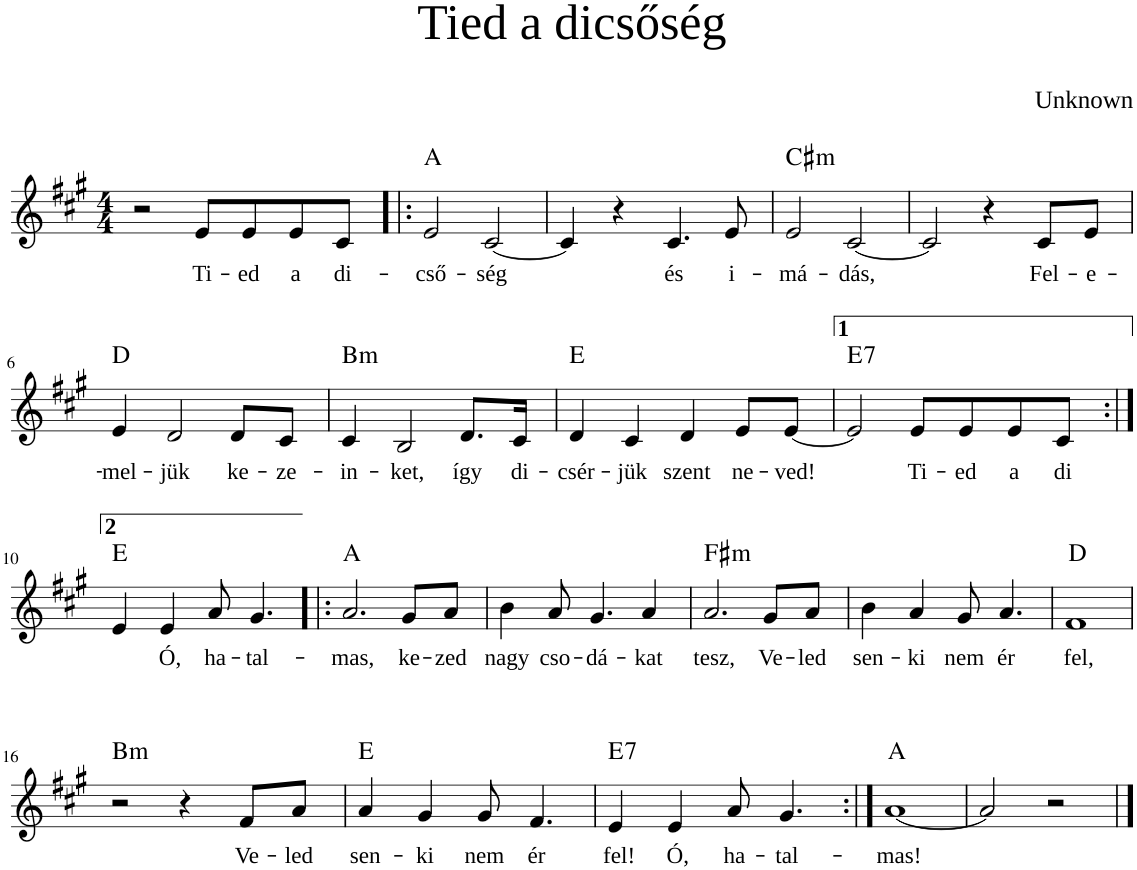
**kern	**text	**harte
*part1	*part1	*part1
*staff1	*staff1	*
*I"Choir	*	*
*I'Ch	*	*
*clefG2	*	*
*k[f#c#g#]	*	*
*M4/4	*	*
=1	=1	=1
2r	.	.
!	!LO:LY:b	!
8e/L	Ti-	.
!	!LO:LY:b	!
8e/	-ed	.
!	!LO:LY:b	!
8e/	a	.
!	!LO:LY:b	!
8c#/J	di-	.
=2!|:	=2!|:	=2!|:
!	!LO:LY:b	!
2e/	-cső-	A:maj
!	!LO:LY:b	!
[2c#/	-ség	.
=3	=3	=3
4c#/]	.	.
4r	.	.
!	!LO:LY:b	!
4.c#/	és	.
!	!LO:LY:b	!
8e/	i-	.
=4	=4	=4
!	!LO:LY:b	!LO:H:kt=m
2e/	-má-	C#:min
!	!LO:LY:b	!
[2c#/	-dás,	.
=5	=5	=5
2c#/]	.	.
4r	.	.
!	!LO:LY:b	!
8c#/L	Fel-	.
!	!LO:LY:b	!
8e/J	-e-	.
!!LO:LB:g=z
=6	=6	=6
!	!LO:LY:b	!
4e/	-mel-	D:maj
!	!LO:LY:b	!
2d/	-jük	.
!	!LO:LY:b	!
8d/L	ke-	.
!	!LO:LY:b	!
8c#/J	-ze-	.
=7	=7	=7
!	!LO:LY:b	!LO:H:kt=m
4c#/	-in-	B:min
!	!LO:LY:b	!
2B/	-ket,	.
!	!LO:LY:b	!
8.d/L	így	.
!	!LO:LY:b	!
16c#/Jk	di-	.
=8	=8	=8
!	!LO:LY:b	!
4d/	-csér-	E:maj
!	!LO:LY:b	!
4c#/	jük	.
!	!LO:LY:b	!
4d/	szent	.
!	!LO:LY:b	!
8e/L	ne-	.
!	!LO:LY:b	!
[8e/J	-ved!	.
=9	=9	=9
!	!	!LO:H:kt=7
2e/]	.	E:7
!	!LO:LY:b	!
8e/L	Ti-	.
!	!LO:LY:b	!
8e/	-ed	.
!	!LO:LY:b	!
8e/	a	.
!	!LO:LY:b	!
8c#/J	-di	.
!!LO:LB:g=z
=10:|!	=10:|!	=10:|!
4e/	.	E:maj
!	!LO:LY:b	!
4e/	Ó,	.
!	!LO:LY:b	!
8a/	ha-	.
!	!LO:LY:b	!
4.g#/	-tal-	.
=11!|:	=11!|:	=11!|:
!	!LO:LY:b	!
2.a/	-mas,	A:maj
!	!LO:LY:b	!
8g#/L	ke-	.
!	!LO:LY:b	!
8a/J	-zed	.
=12	=12	=12
!	!LO:LY:b	!
4b\	nagy	.
!	!LO:LY:b	!
8a/	cso-	.
!	!LO:LY:b	!
4.g#/	-dá-	.
!	!LO:LY:b	!
4a/	-kat	.
=13	=13	=13
!	!LO:LY:b	!LO:H:kt=m
2.a/	tesz,	F#:min
!	!LO:LY:b	!
8g#/L	Ve-	.
!	!LO:LY:b	!
8a/J	-led	.
=14	=14	=14
!	!LO:LY:b	!
4b\	sen-	.
!	!LO:LY:b	!
4a/	-ki	.
!	!LO:LY:b	!
8g#/	nem	.
!	!LO:LY:b	!
4.a/	ér	.
=15	=15	=15
!	!LO:LY:b	!
1f#	fel,	D:maj
!!LO:LB:g=z
=16	=16	=16
!	!	!LO:H:kt=m
2r	.	B:min
4r	.	.
!	!LO:LY:b	!
8f#/L	Ve-	.
!	!LO:LY:b	!
8a/J	-led	.
=17	=17	=17
!	!LO:LY:b	!
4a/	sen-	E:maj
!	!LO:LY:b	!
4g#/	-ki	.
!	!LO:LY:b	!
8g#/	nem	.
!	!LO:LY:b	!
4.f#/	ér	.
=18	=18	=18
!	!LO:LY:b	!LO:H:kt=7
4e/	fel!	E:7
!	!LO:LY:b	!
4e/	Ó,	.
!	!LO:LY:b	!
8a/	ha-	.
!	!LO:LY:b	!
4.g#/	-tal-	.
=19:|!	=19:|!	=19:|!
!	!LO:LY:b	!
[1a	-mas!	A:maj
=20	=20	=20
2a/]	.	.
2r	.	.
==	==	==
*-	*-	*-
